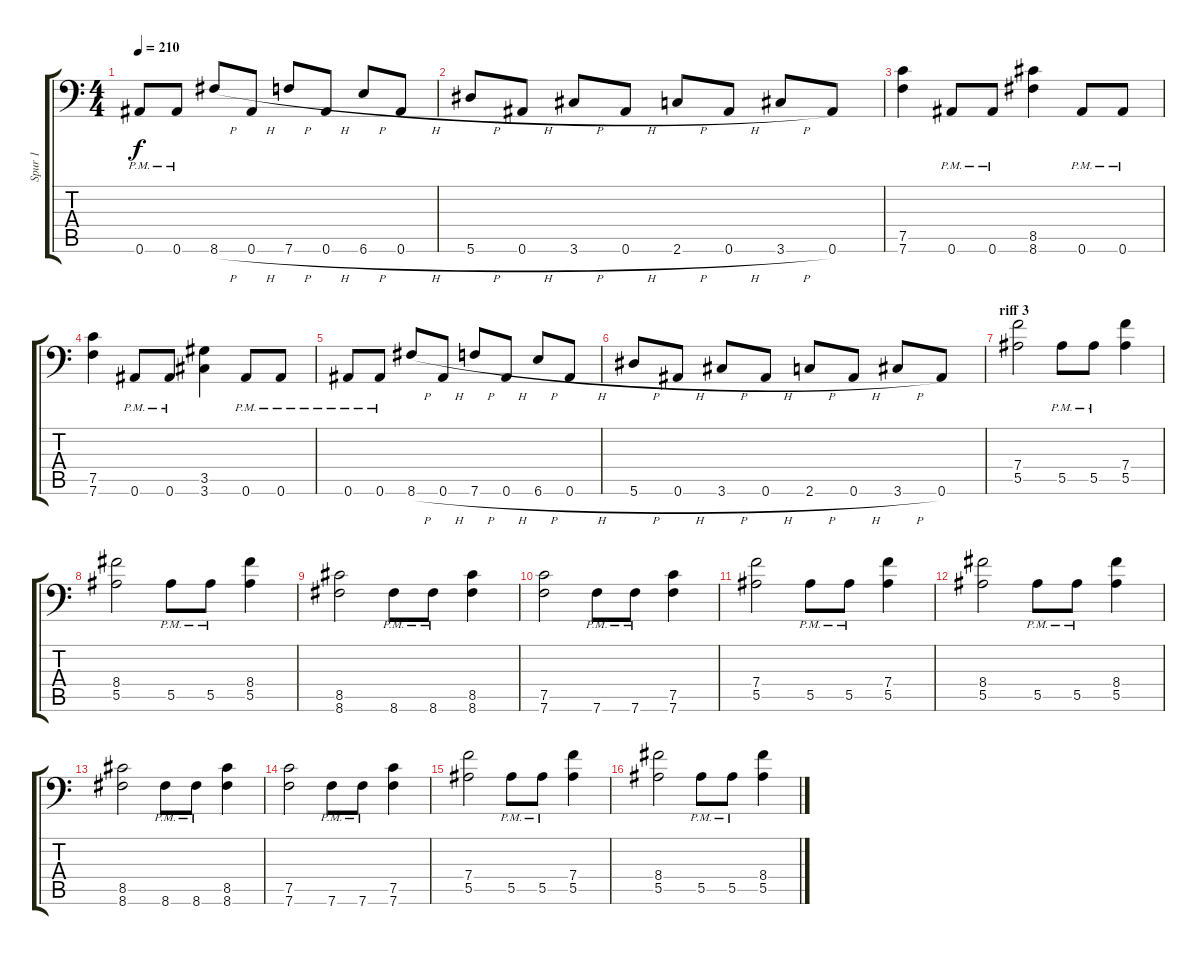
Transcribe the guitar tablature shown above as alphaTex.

\track ("Spur 1" "Spur 1") {instrument distortionguitar}
\staff {score tabs}
\tuning (C4 G3 Eb3 Bb2 F2 Bb1) {hide}
\ts (4 4)
\tempo 210
\clef f4
\ks c
0.6{pm}.8{dy f} 0.6{pm}.8 8.6{h}.8 0.6{h}.8 7.6{h}.8 0.6{h}.8 6.6{h}.8 0.6{h}.8 |
5.6{h}.8 0.6{h}.8 3.6{h}.8 0.6{h}.8 2.6{h}.8 0.6{h}.8 3.6{h}.8 0.6.8 |
(7.5 7.6).4 0.6{pm}.8 0.6{pm}.8 (8.5 8.6).4 0.6{pm}.8 0.6{pm}.8 |
(7.5 7.6).4 0.6{pm}.8 0.6{pm}.8 (3.5 3.6).4 0.6{pm}.8 0.6{pm}.8 |
0.6{pm}.8 0.6{pm}.8 8.6{h}.8 0.6{h}.8 7.6{h}.8 0.6{h}.8 6.6{h}.8 0.6{h}.8 |
5.6{h}.8 0.6{h}.8 3.6{h}.8 0.6{h}.8 2.6{h}.8 0.6{h}.8 3.6{h}.8 0.6.8 |
\section ("" "riff 3")
(7.4 5.5).2 5.5{pm}.8 5.5{pm}.8 (7.4 5.5).4 |
(8.4 5.5).2 5.5{pm}.8 5.5{pm}.8 (8.4 5.5).4 |
(8.5 8.6).2 8.6{pm}.8 8.6{pm}.8 (8.5 8.6).4 |
(7.5 7.6).2 7.6{pm}.8 7.6{pm}.8 (7.5 7.6).4 |
(7.4 5.5).2 5.5{pm}.8 5.5{pm}.8 (7.4 5.5).4 |
(8.4 5.5).2 5.5{pm}.8 5.5{pm}.8 (8.4 5.5).4 |
(8.5 8.6).2 8.6{pm}.8 8.6{pm}.8 (8.5 8.6).4 |
(7.5 7.6).2 7.6{pm}.8 7.6{pm}.8 (7.5 7.6).4 |
(7.4 5.5).2 5.5{pm}.8 5.5{pm}.8 (7.4 5.5).4 |
(8.4 5.5).2 5.5{pm}.8 5.5{pm}.8 (8.4 5.5).4
